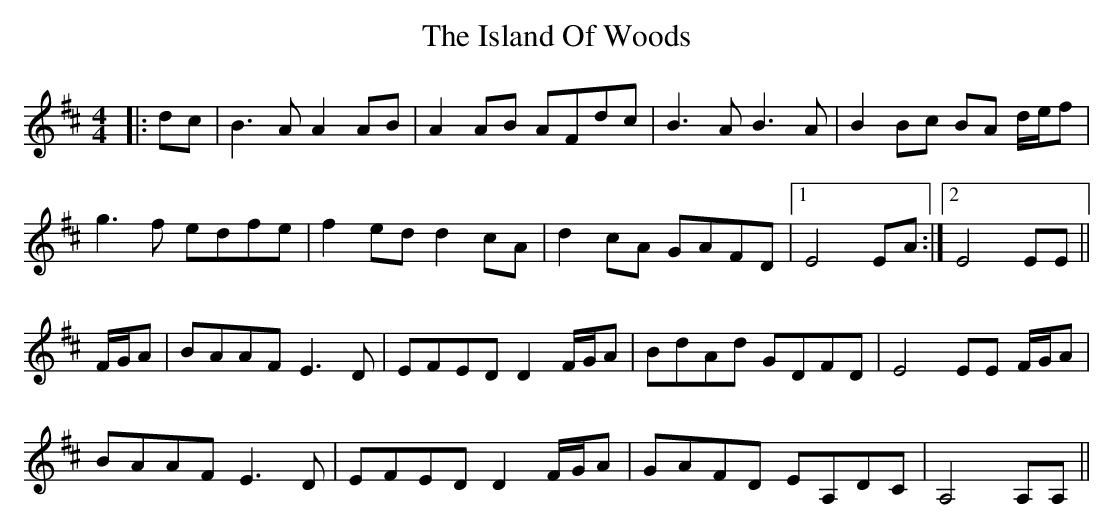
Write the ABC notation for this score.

X:1
T: The Island Of Woods
M: 4/4
L: 1/8
K: Dmaj
|:dc|B3A A2AB|A2AB AFdc|B3A B3A|B2Bc BA d/e/f|
g3f edfe|f2ed d2cA|d2cA GAFD|1 E4EA:|2 E4EE||
F/G/A|BAAF E3D|EFED D2 F/G/A|BdAd GDFD|E4EE F/G/A|
BAAF E3D|EFED D2 F/G/A|GAFD EA,DC|A,4A,A,||
